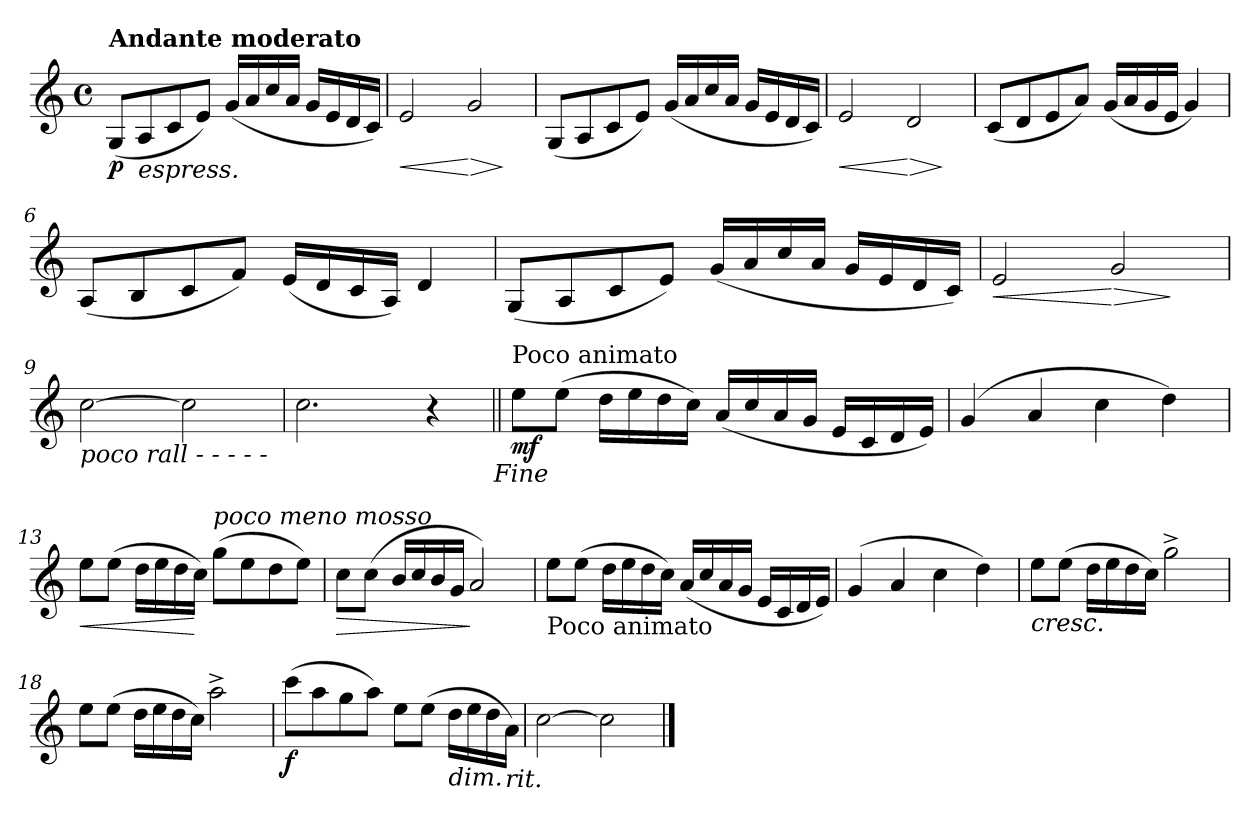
**kern	**dynam
*part1	*part1
*staff1	*staff1
*clefG2	*
*k[]	*
*C:	*
*M4/4	*
*met(c)	*
=1	=1
!LO:TX:a:B:t=Andante moderato	!
(8GL	p
!LO:TX:b:i:t=espress.	!
8A	.
8c	.
8eJ)	.
(16gLL	.
16a	.
16cc	.
16aJJ	.
16gLL	.
16e	.
16d	.
16cJJ)	.
=2	=2
!	!LO:HP:b
2e	<
!	!LO:HP:n=1:b
2g	[ >
.	]
=3	=3
(8GL	.
8A	.
8c	.
8eJ)	.
(16gLL	.
16a	.
16cc	.
16aJJ	.
16gLL	.
16e	.
16d	.
16cJJ)	.
=4	=4
!	!LO:HP:b
2e	<
!	!LO:HP:n=1:b
2d	[ >
.	]
=5	=5
(8cL	.
8d	.
8e	.
8aJ)	.
(16gLL	.
16a	.
16g	.
16eJJ	.
4g)	.
=6	=6
(8AL	.
8B	.
8c	.
8fJ)	.
(16eLL	.
16d	.
16c	.
16AJJ)	.
4d	.
=7	=7
(8GL	.
8A	.
8c	.
8eJ)	.
(16gLL	.
16a	.
16cc	.
16aJJ	.
16gLL	.
16e	.
16d	.
16cJJ)	.
=8	=8
!	!LO:HP:b
2e	<
!	!LO:HP:n=1:b
2g	[ >
.	]
=9	=9
!LO:TX:b:i:t=poco rall -  -   -   -   -	!
[2cc	.
2cc]	.
=10	=10
2.cc	.
4r	.
!LO:TX:b:i:t=Fine	!
=11||	=11||
!LO:TX:a:t=Poco animato	!
8eeL	mf
(8eeJ	.
16ddLL	.
16ee	.
16dd	.
16ccJJ)	.
(16aLL	.
16cc	.
16a	.
16gJJ	.
16eLL	.
16c	.
16d	.
16eJJ)	.
=12	=12
(4g	.
4a	.
4cc	.
4dd)	.
=13	=13
!	!LO:HP:b
8eeL	<
(8eeJ	.
16ddLL	.
16ee	.
16dd	.
16ccJJ)	[
!LO:TX:a:i:t=poco meno mosso	!
(8ggL	.
8ee	.
8dd	.
8eeJ)	.
=14	=14
!	!LO:HP:b
8ccL	>
(8ccJ	.
16bLL	.
16cc	.
16b	.
16gJJ	.
2a)	]
=15	=15
!LO:TX:b:t=Poco animato	!
8eeL	.
(8eeJ	.
16ddLL	.
16ee	.
16dd	.
16ccJJ)	.
(16aLL	.
16cc	.
16a	.
16gJJ	.
16eLL	.
16c	.
16d	.
16eJJ)	.
=16	=16
(4g	.
4a	.
4cc	.
4dd)	.
=17	=17
!LO:TX:b:i:t=cresc.	!
8eeL	.
(8eeJ	.
16ddLL	.
16ee	.
16dd	.
16ccJJ)	.
2gg^	.
=18	=18
8eeL	.
(8eeJ	.
16ddLL	.
16ee	.
16dd	.
16ccJJ)	.
2aa^	.
=19	=19
(8cccL	f
8aa	.
8gg	.
8aaJ)	.
8eeL	.
(8eeJ	.
!LO:TX:b:i:t=dim.	!
16ddLL	.
16ee	.
16dd	.
!LO:TX:b:i:t=rit.	!
16aJJ)	.
=20	=20
[2cc	.
2cc]	.
==	==
*-	*-
